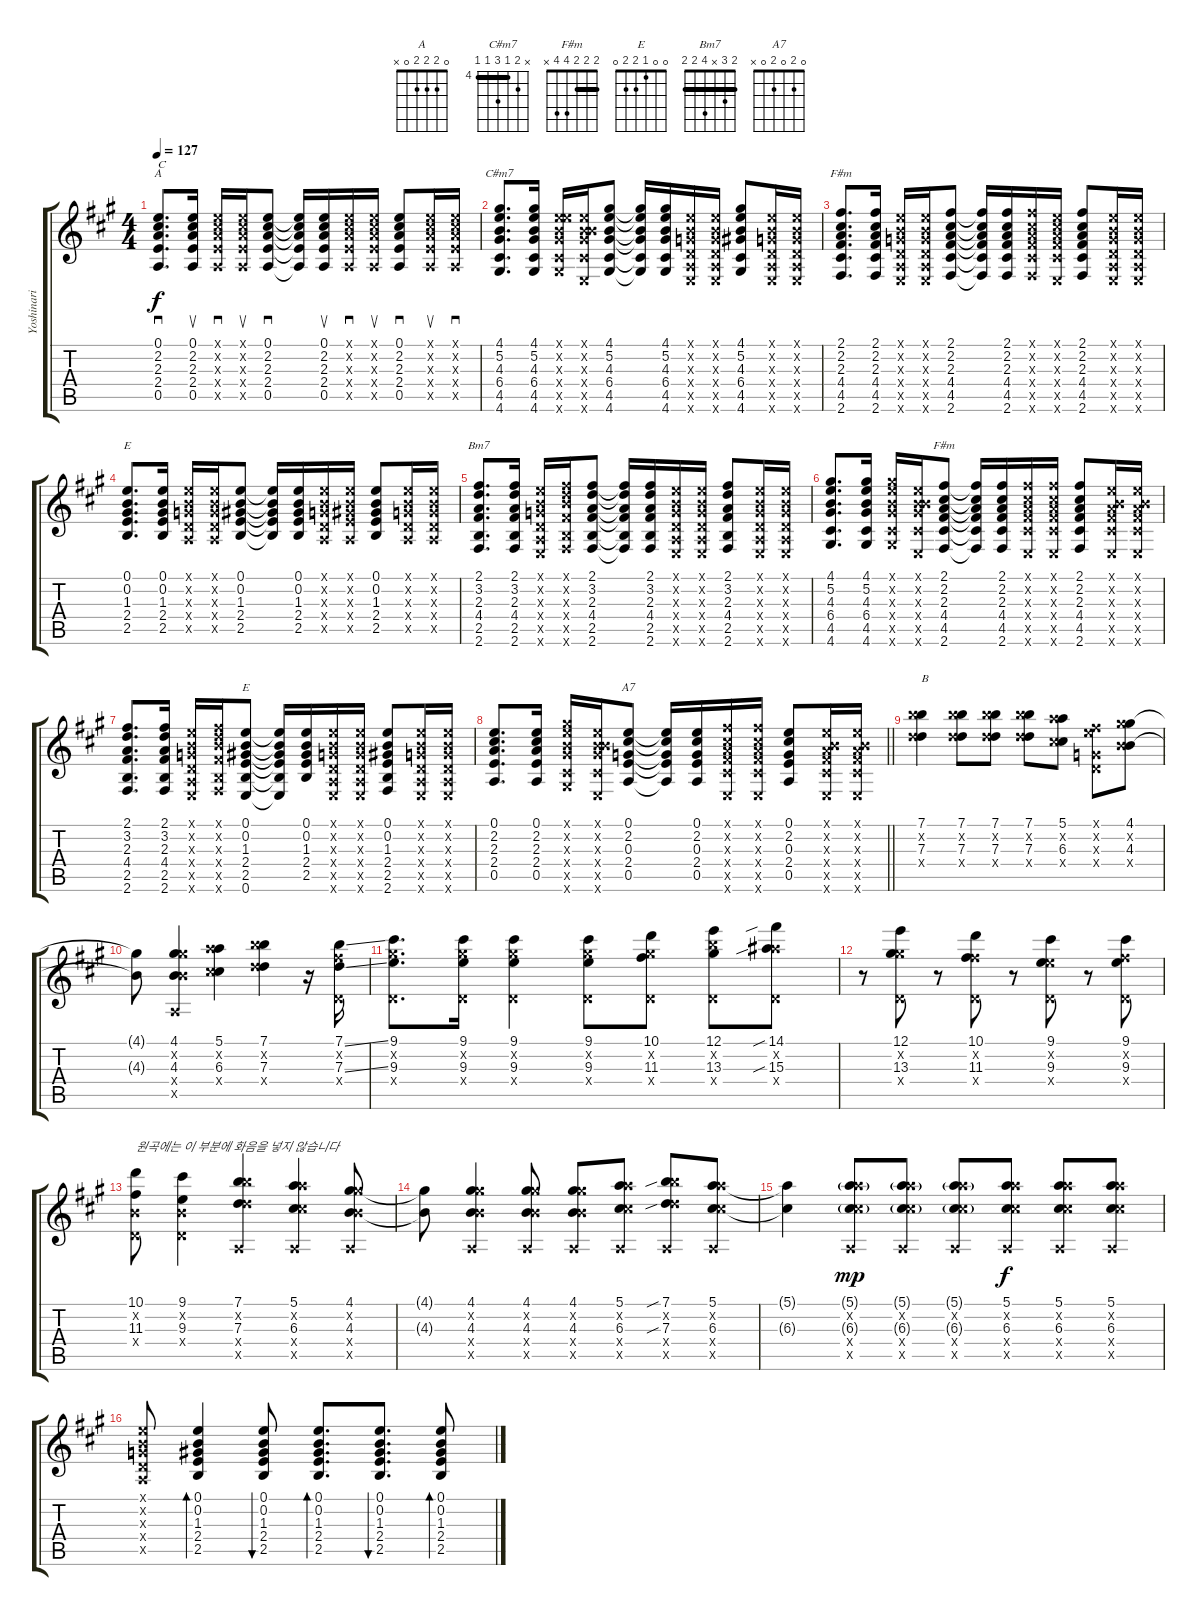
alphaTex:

\track ("Yoshinari (Pepe) Tokuoka" "Yoshinari ") {instrument acousticguitarsteel}
\staff {score tabs}
\tuning (E4 B3 G3 D3 A2 E2) {hide}
\chord ("A" 0 2 2 2 0 x)
\chord ("C#m7" x 5 4 6 4 4) {firstfret 4 barre 4}
\chord ("F#m" x 2 2 4 4 2) {barre 2}
\chord ("E" 0 0 1 2 2 x)
\chord ("Bm7" 2 3 x 4 2 2) {barre 2}
\chord ("F#m" 2 2 2 4 4 x) {barre 2}
\chord ("E" 0 0 1 2 2 0)
\chord ("A7" 0 2 0 2 0 x)
\ts (4 4)
\tempo 127
\clef g2
\ks a
(0.1 2.2 2.3 2.4 0.5).8{d sd ch "A" txt "C" dy f volume 13} (0.1 2.2 2.3 2.4 0.5).16{su} (0.1{x} 2.2{x} 2.3{x} 2.4{x} 0.5{x}).16{sd} (0.1{x} 2.2{x} 2.3{x} 2.4{x} 0.5{x}).16{su} (0.1 2.2 2.3 2.4 0.5).8{sd} (0.1{t} 2.2{t} 2.3{t} 2.4{t} 0.5{t}).16 (0.1 2.2 2.3 2.4 0.5).16{su} (0.1{x} 2.2{x} 2.3{x} 2.4{x} 0.5{x}).16{sd} (0.1{x} 2.2{x} 2.3{x} 2.4{x} 0.5{x}).16{su} (0.1 2.2 2.3 2.4 0.5).8{sd} (0.1{x} 2.2{x} 2.3{x} 2.4{x} 0.5{x}).16{su} (0.1{x} 2.2{x} 2.3{x} 2.4{x} 0.5{x}).16{sd} |
(4.1 5.2 4.3 6.4 4.5 4.6).8{d ch "C#m7"} (4.1 5.2 4.3 6.4 4.5 4.6).16 (0.1{x} 5.2{x} 4.3{x} 6.4{x} 4.5{x} 4.6{x}).16 (0.1{x} 0.2{x} 4.3{x} 6.4{x} 4.5{x} 0.6{x}).16 (4.1 5.2 4.3 6.4 4.5 4.6).8 (4.1{t} 5.2{t} 4.3{t} 6.4{t} 4.5{t} 4.6{t}).16 (4.1 5.2 4.3 6.4 4.5 4.6).16 (0.1{x} 0.2{x} 0.3{x} 0.4{x} 0.5{x} 0.6{x}).16 (0.1{x} 0.2{x} 0.3{x} 0.4{x} 0.5{x} 0.6{x}).16 (4.1 5.2 4.3 6.4 4.5 4.6).8 (0.1{x} 0.2{x} 0.3{x} 0.4{x} 0.5{x} 0.6{x}).16 (0.1{x} 0.2{x} 0.3{x} 0.4{x} 0.5{x} 0.6{x}).16 |
(2.1 2.2 2.3 4.4 4.5 2.6).8{d ch "F#m"} (2.1 2.2 2.3 4.4 4.5 2.6).16 (0.1{x} 0.2{x} 0.3{x} 0.4{x} 0.5{x} 0.6{x}).16 (0.1{x} 0.2{x} 0.3{x} 0.4{x} 0.5{x} 0.6{x}).16 (2.1 2.2 2.3 4.4 4.5 2.6).8 (2.1{t} 2.2{t} 2.3{t} 4.4{t} 4.5{t} 2.6{t}).16 (2.1 2.2 2.3 4.4 4.5 2.6).16 (2.1{x} 2.2{x} 2.3{x} 4.4{x} 4.5{x} 2.6{x}).16 (0.1{x} 2.2{x} 2.3{x} 4.4{x} 4.5{x} 0.6{x}).16 (2.1 2.2 2.3 4.4 4.5 2.6).8 (0.1{x} 0.2{x} 0.3{x} 0.4{x} 0.5{x} 0.6{x}).16 (0.1{x} 0.2{x} 0.3{x} 0.4{x} 0.5{x} 0.6{x}).16 |
(0.1 0.2 1.3 2.4 2.5).8{d ch "E"} (0.1 0.2 1.3 2.4 2.5).16 (0.1{x} 0.2{x} 0.3{x} 0.4{x} 0.5{x}).16 (0.1{x} 0.2{x} 0.3{x} 0.4{x} 0.5{x}).16 (0.1 0.2 1.3 2.4 2.5).8 (0.1{t} 0.2{t} 1.3{t} 2.4{t} 2.5{t}).16 (0.1 0.2 1.3 2.4 2.5).16 (0.1{x} 0.2{x} 0.3{x} 0.4{x} 0.5{x}).16 (0.1{x} 0.2{x} 1.3{x} 2.4{x} 0.5{x}).16 (0.1 0.2 1.3 2.4 2.5).8 (0.1{x} 0.2{x} 0.3{x} 0.4{x} 0.5{x}).16 (0.1{x} 0.2{x} 0.3{x} 0.4{x} 0.5{x}).16 |
(2.1 3.2 2.3 4.4 2.5 2.6).8{d ch "Bm7"} (2.1 3.2 2.3 4.4 2.5 2.6).16 (0.1{x} 0.2{x} 0.3{x} 0.4{x} 0.5{x} 0.6{x}).16 (2.1{x} 3.2{x} 4.3{x} 4.4{x} 2.5{x} 2.6{x}).16 (2.1 3.2 2.3 4.4 2.5 2.6).8 (2.1{t} 3.2{t} 2.3{t} 4.4{t} 2.5{t} 2.6{t}).16 (2.1 3.2 2.3 4.4 2.5 2.6).16 (0.1{x} 0.2{x} 0.3{x} 0.4{x} 0.5{x} 0.6{x}).16 (0.1{x} 0.2{x} 0.3{x} 0.4{x} 0.5{x} 0.6{x}).16 (2.1 3.2 2.3 4.4 2.5 2.6).8 (0.1{x} 0.2{x} 0.3{x} 0.4{x} 0.5{x} 0.6{x}).16 (0.1{x} 0.2{x} 0.3{x} 0.4{x} 0.5{x} 0.6{x}).16 |
(4.1 5.2 4.3 6.4 4.5 4.6).8{d} (4.1 5.2 4.3 6.4 4.5 4.6).16 (4.1{x} 5.2{x} 4.3{x} 6.4{x} 4.5{x} 4.6{x}).16 (0.1{x} 0.2{x} 4.3{x} 6.4{x} 4.5{x} 0.6{x}).16 (2.1 2.2 2.3 4.4 4.5 2.6).8{ch "F#m"} (2.1{t} 2.2{t} 2.3{t} 4.4{t} 4.5{t} 2.6{t}).16 (2.1 2.2 2.3 4.4 4.5 2.6).16 (2.1{x} 2.2{x} 2.3{x} 4.4{x} 4.5{x} 0.6{x}).16 (2.1{x} 2.2{x} 2.3{x} 4.4{x} 4.5{x} 0.6{x}).16 (2.1 2.2 2.3 4.4 4.5 2.6).8 (0.1{x} 0.2{x} 2.3{x} 4.4{x} 4.5{x} 0.6{x}).16 (0.1{x} 0.2{x} 2.3{x} 4.4{x} 4.5{x} 0.6{x}).16 |
(2.1 3.2 2.3 4.4 2.5 2.6).8{d} (2.1 3.2 2.3 4.4 2.5 2.6).16 (0.1{x} 0.2{x} 0.3{x} 0.4{x} 0.5{x} 0.6{x}).16 (2.1{x} 3.2{x} 4.3{x} 4.4{x} 2.5{x} 2.6{x}).16 (0.1 0.2 1.3 2.4 2.5 0.6).8{ch "E"} (0.1{t} 0.2{t} 1.3{t} 2.4{t} 2.5{t} 0.6{t}).16 (0.1 0.2 1.3 2.4 2.5).16 (0.1{x} 0.2{x} 0.3{x} 0.4{x} 0.5{x} 0.6{x}).16 (0.1{x} 0.2{x} 0.3{x} 0.4{x} 0.5{x} 0.6{x}).16 (0.1 0.2 1.3 2.4 2.5 2.6).8 (0.1{x} 0.2{x} 0.3{x} 0.4{x} 0.5{x} 0.6{x}).16 (0.1{x} 0.2{x} 0.3{x} 0.4{x} 0.5{x} 0.6{x}).16 |
\barLineRight lightlight
(0.1 2.2 2.3 2.4 0.5).8{d} (0.1 2.2 2.3 2.4 0.5).16 (4.1{x} 5.2{x} 4.3{x} 6.4{x} 4.5{x} 4.6{x}).16 (0.1{x} 0.2{x} 4.3{x} 6.4{x} 4.5{x} 0.6{x}).16 (0.1 2.2 0.3 2.4 0.5).8{ch "A7"} (0.1{t} 2.2{t} 0.3{t} 2.4{t} 0.5{t}).16 (0.1 2.2 0.3 2.4 0.5).16 (2.1{x} 2.2{x} 2.3{x} 4.4{x} 4.5{x} 0.6{x}).16 (2.1{x} 2.2{x} 2.3{x} 4.4{x} 4.5{x} 0.6{x}).16 (0.1 2.2 0.3 2.4 0.5).8 (0.1{x} 0.2{x} 2.3{x} 4.4{x} 4.5{x} 0.6{x}).16 (0.1{x} 0.2{x} 2.3{x} 4.4{x} 4.5{x} 0.6{x}).16 |
(7.1 12.2{x} 7.3 12.4{x}).4{txt "B" volume 14} (7.1 12.2{x} 7.3 12.4{x}).8 (7.1 12.2{x} 7.3 12.4{x}).8 (7.1 12.2{x} 7.3 12.4{x}).8 (5.1 10.2{x} 6.3 11.4{x}).8 (0.1{x} 7.2{x} 0.3{x} 0.4{x}).8 (4.1 9.2{x} 4.3 9.4{x}).8 |
(4.1{t} 4.3{t}).8 (4.1 9.2{x} 4.3 9.4{x} 0.5{x}).4 (5.1 10.2{x} 6.3 11.4{x}).4 (7.1 12.2{x} 7.3 12.4{x}).4 r.16 (7.1{ss} 7.2{x} 7.3{ss} 0.4{x}).16 |
(9.1 9.2{x} 9.3 0.4{x}).8{d} (9.1 9.2{x} 9.3 0.4{x}).16 (9.1 9.2{x} 9.3 0.4{x}).4 (9.1 9.2{x} 9.3 0.4{x}).8 (10.1 9.2{x} 11.3 0.4{x}).8 (12.1 12.2{x} 13.3 0.4{x}).8 (14.1{sib} 11.2{x} 15.3{sib} 0.4{x}).8 |
r.8 (12.1 9.2{x} 13.3 0.4{x}).8 r.8 (10.1 7.2{x} 11.3 0.4{x}).8 r.8 (9.1 5.2{x} 9.3 0.4{x}).8 r.8 (9.1 7.2{x} 9.3 0.4{x}).8 |
(10.1 0.2{x} 11.3 0.4{x}).8{txt "원곡에는 이 부분에 화음을 넣지 않습니다"} (9.1 0.2{x} 9.3 0.4{x}).4 (7.1 12.2{x} 7.3 12.4{x} 0.5{x}).4 (5.1 10.2{x} 6.3 11.4{x} 0.5{x}).4 (4.1 9.2{x} 4.3 9.4{x} 0.5{x}).8 |
(4.1{t} 4.3{t}).8 (4.1 9.2{x} 4.3 9.4{x} 0.5{x}).4 (4.1 9.2{x} 4.3 9.4{x} 0.5{x}).8 (4.1 9.2{x} 4.3 9.4{x} 0.5{x}).8 (5.1 10.2{x} 6.3 11.4{x} 0.5{x}).8 (7.1{sib} 12.2{x} 7.3{sib} 12.4{x} 0.5{x}).8 (5.1 10.2{x} 6.3 11.4{x} 0.5{x}).8 |
(5.1{t} 6.3{t}).4 (5.1{g} 10.2{x} 6.3{g} 11.4{x} 0.5{x}).8{dy mp} (5.1{g} 10.2{x} 6.3{g} 11.4{x} 0.5{x}).8 (5.1{g} 10.2{x} 6.3{g} 11.4{x} 0.5{x}).8 (5.1 10.2{x} 6.3 11.4{x} 0.5{x}).8{dy f} (5.1 10.2{x} 6.3 11.4{x} 0.5{x}).8 (5.1 10.2{x} 6.3 11.4{x} 0.5{x}).8 |
(0.1{x} 0.2{x} 0.3{x} 0.4{x} 0.5{x}).8 (0.1 0.2 1.3 2.4 2.5).4{bd 60} (0.1 0.2 1.3 2.4 2.5).8{bu 60} (0.1 0.2 1.3 2.4 2.5).8{d bd 60} (0.1 0.2 1.3 2.4 2.5).8{d bu 60} (0.1 0.2 1.3 2.4 2.5).8{bd 60}
